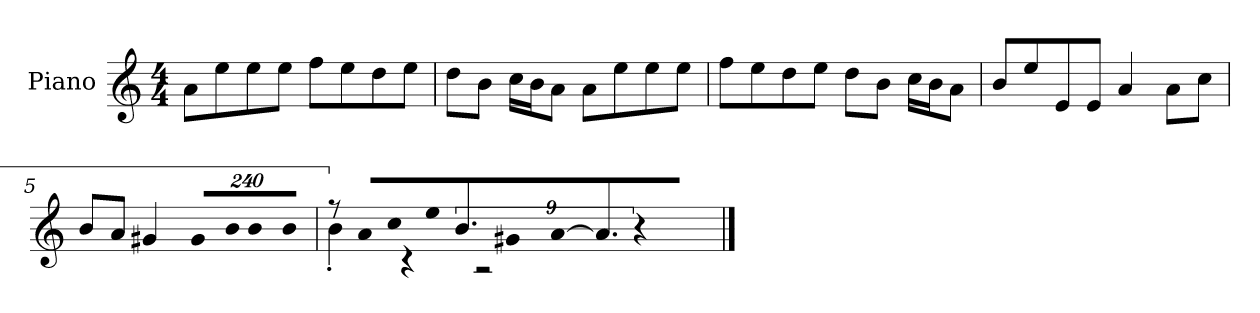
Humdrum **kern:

**kern
*part1
*staff1
*I"Piano
*I'P-no
*clefG2
*k[]
*M4/4
*MM90
=1
8a\L
8ee\
8ee\
8ee\J
8ff\L
8ee\
8dd\
8ee\J
=2
8dd\L
8b\J
16cc\LL
16b\J
8a\J
8a\L
8ee\
8ee\
8ee\J
=3
8ff\L
8ee\
8dd\
8ee\J
8dd\L
8b\J
16cc\LL
16b\J
8a\J
=4
8b/L
8ee/
8e/
8e/J
4a/
8a\L
8cc\J
=5
8b/L
8a/J
4g#X/
*Xbrackettup
!LO:N:vis=8
960%137g#/L
!LO:N:vis=16
1920%137b/K
!LO:N:vis=8
960%137b/
!LO:N:vis=8
960%137b/J
!!LO:LB:g=z
=6
*brackettup
!LO:N:vis=8
*^
640%71r	4b'\
!LO:N:vis=8	!
640%71a/L	.
!LO:N:vis=8	!
640%71cc/	.
.	4r
!LO:N:vis=8	!
640%71ee/	.
9.b/	.
.	2r
!LO:N:vis=8	!
640%71g#X/	.
!LO:N:vis=16	!
[1920%107a/K	.
9.a/J]	.
!LO:N:vis=16	!
1920%107r	.
1920ryy	.
*v	*v
==
*-
